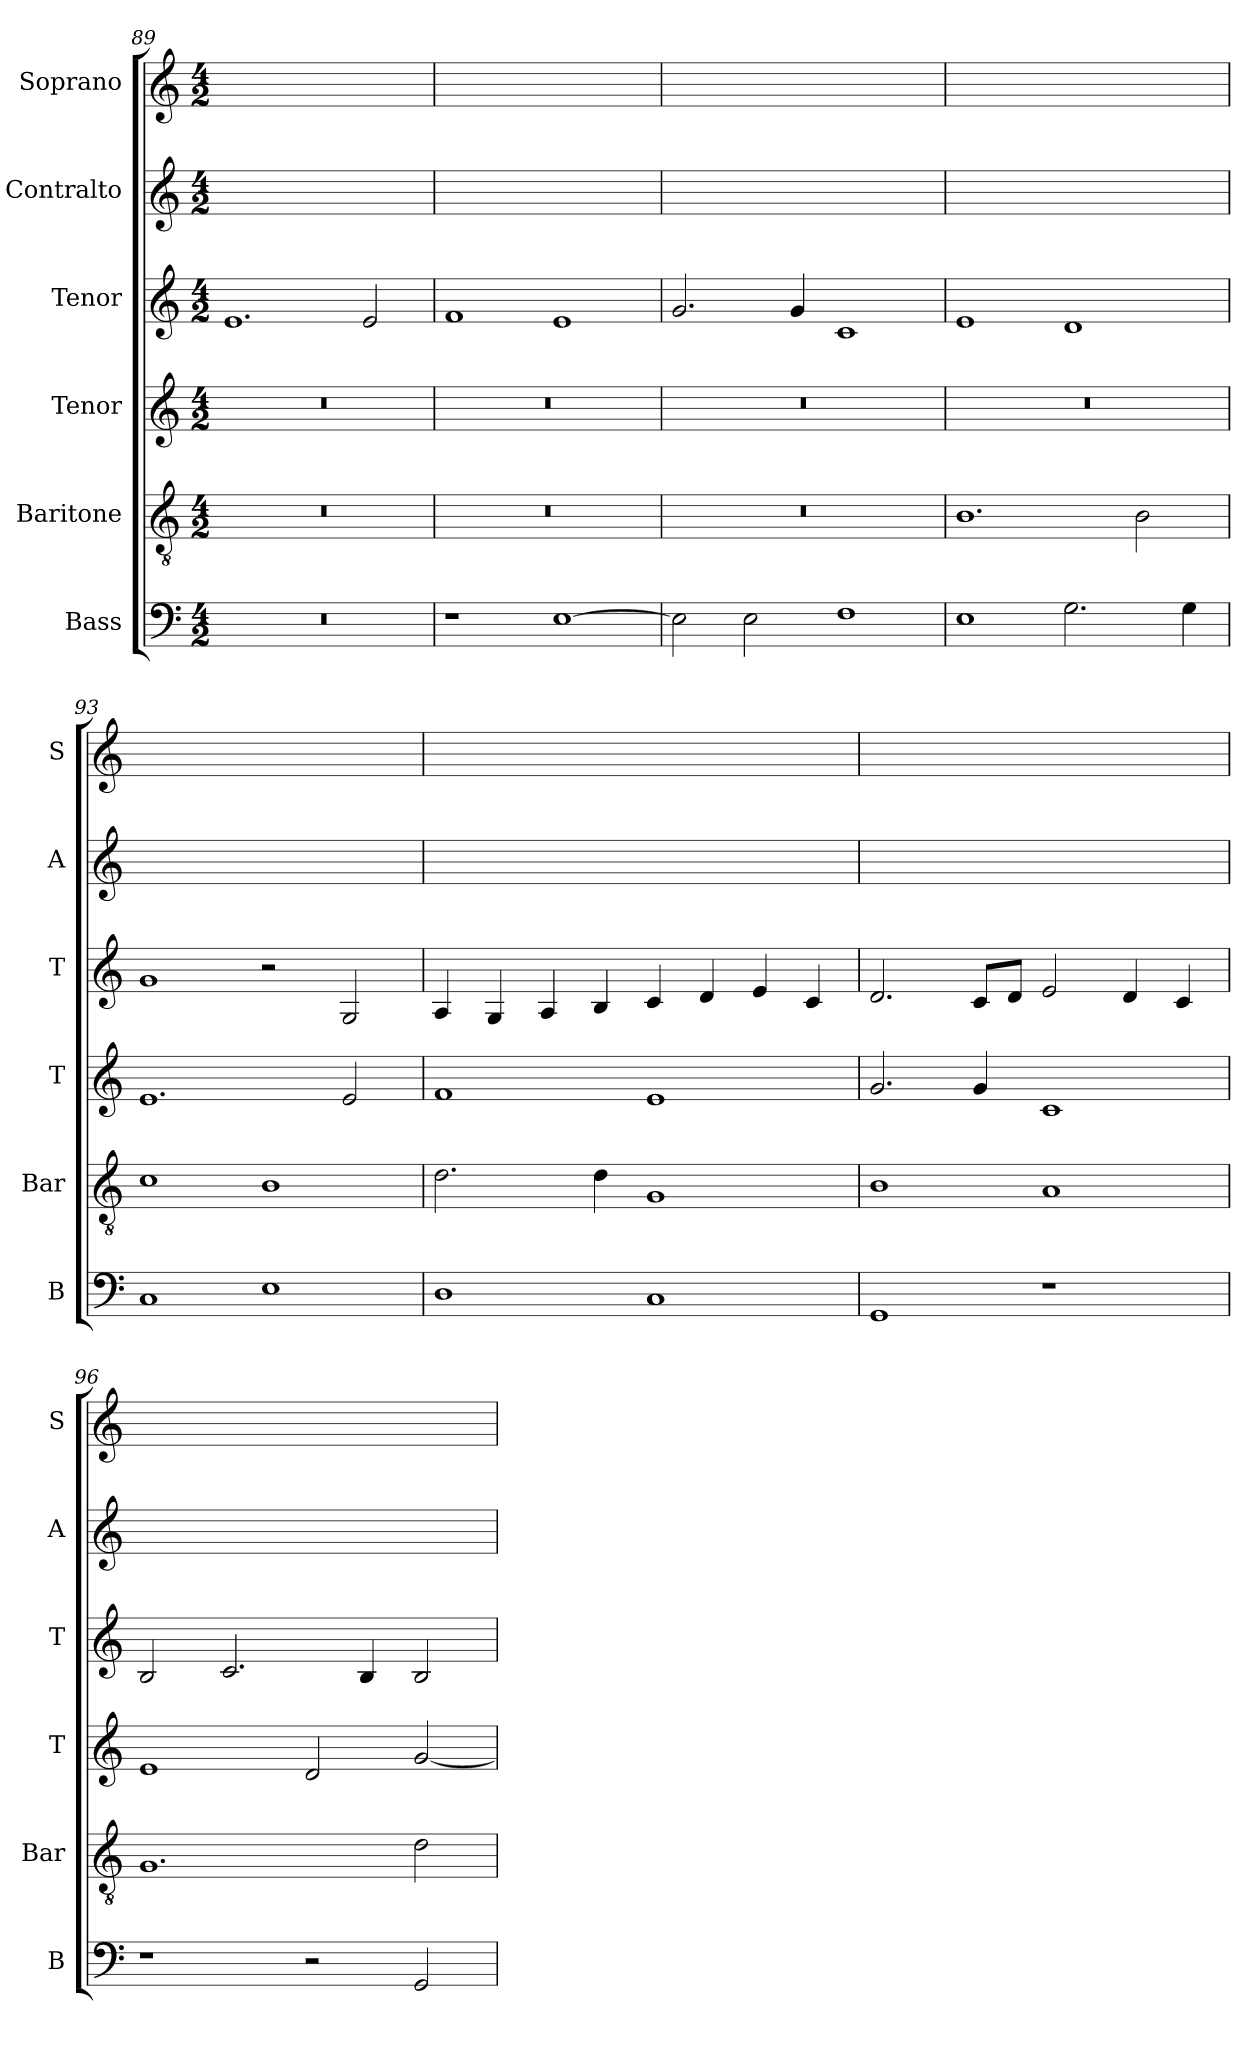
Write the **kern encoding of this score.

**kern	**kern	**kern	**kern	**kern	**kern
*part6	*part5	*part4	*part3	*part2	*part1
*staff6	*staff5	*staff4	*staff3	*staff2	*staff1
*I"Bass	*I"Baritone	*I"Tenor	*I"Tenor	*I"Contralto	*I"Soprano
*I'B	*I'Bar	*I'T	*I'T	*I'A	*I'S
*clefF4	*clefGv2	*clefG2	*clefG2	*clefG2	*clefG2
*k[]	*k[]	*k[]	*k[]	*k[]	*k[]
*E:phr	*E:phr	*E:phr	*E:phr	*E:phr	*E:phr
*M4/2	*M4/2	*M4/2	*M4/2	*M4/2	*M4/2
=89	=89	=89	=89	=89	=89
0r	0r	0r	1.e	0ryy	0ryy
.	.	.	2e	.	.
=90	=90	=90	=90	=90	=90
1r	0r	0r	1f	0ryy	0ryy
[1E	.	.	1e	.	.
=91	=91	=91	=91	=91	=91
2E]	0r	0r	2.g	0ryy	0ryy
2E	.	.	.	.	.
.	.	.	4g	.	.
1F	.	.	1c	.	.
=92	=92	=92	=92	=92	=92
1E	1.B	0r	1e	0ryy	0ryy
2.G	.	.	1d	.	.
.	2B	.	.	.	.
4G	.	.	.	.	.
=93	=93	=93	=93	=93	=93
1C	1c	1.e	1g	0ryy	0ryy
1E	1B	.	2r	.	.
.	.	2e	2G	.	.
=94	=94	=94	=94	=94	=94
1D	2.d	1f	4A	0ryy	0ryy
.	.	.	4G	.	.
.	.	.	4A	.	.
.	4d	.	4B	.	.
1C	1G	1e	4c	.	.
.	.	.	4d	.	.
.	.	.	4e	.	.
.	.	.	4c	.	.
=95	=95	=95	=95	=95	=95
1GG	1B	2.g	2.d	0ryy	0ryy
.	.	4g	8c/L	.	.
.	.	.	8d/J	.	.
1r	1A	1c	2e	.	.
.	.	.	4d	.	.
.	.	.	4c	.	.
=96	=96	=96	=96	=96	=96
1r	1.G	1e	2B	0ryy	0ryy
.	.	.	2.c	.	.
2r	.	2d	.	.	.
.	.	.	4B	.	.
2GG	2d	[2g	2B	.	.
=	=	=	=	=	=
*-	*-	*-	*-	*-	*-
